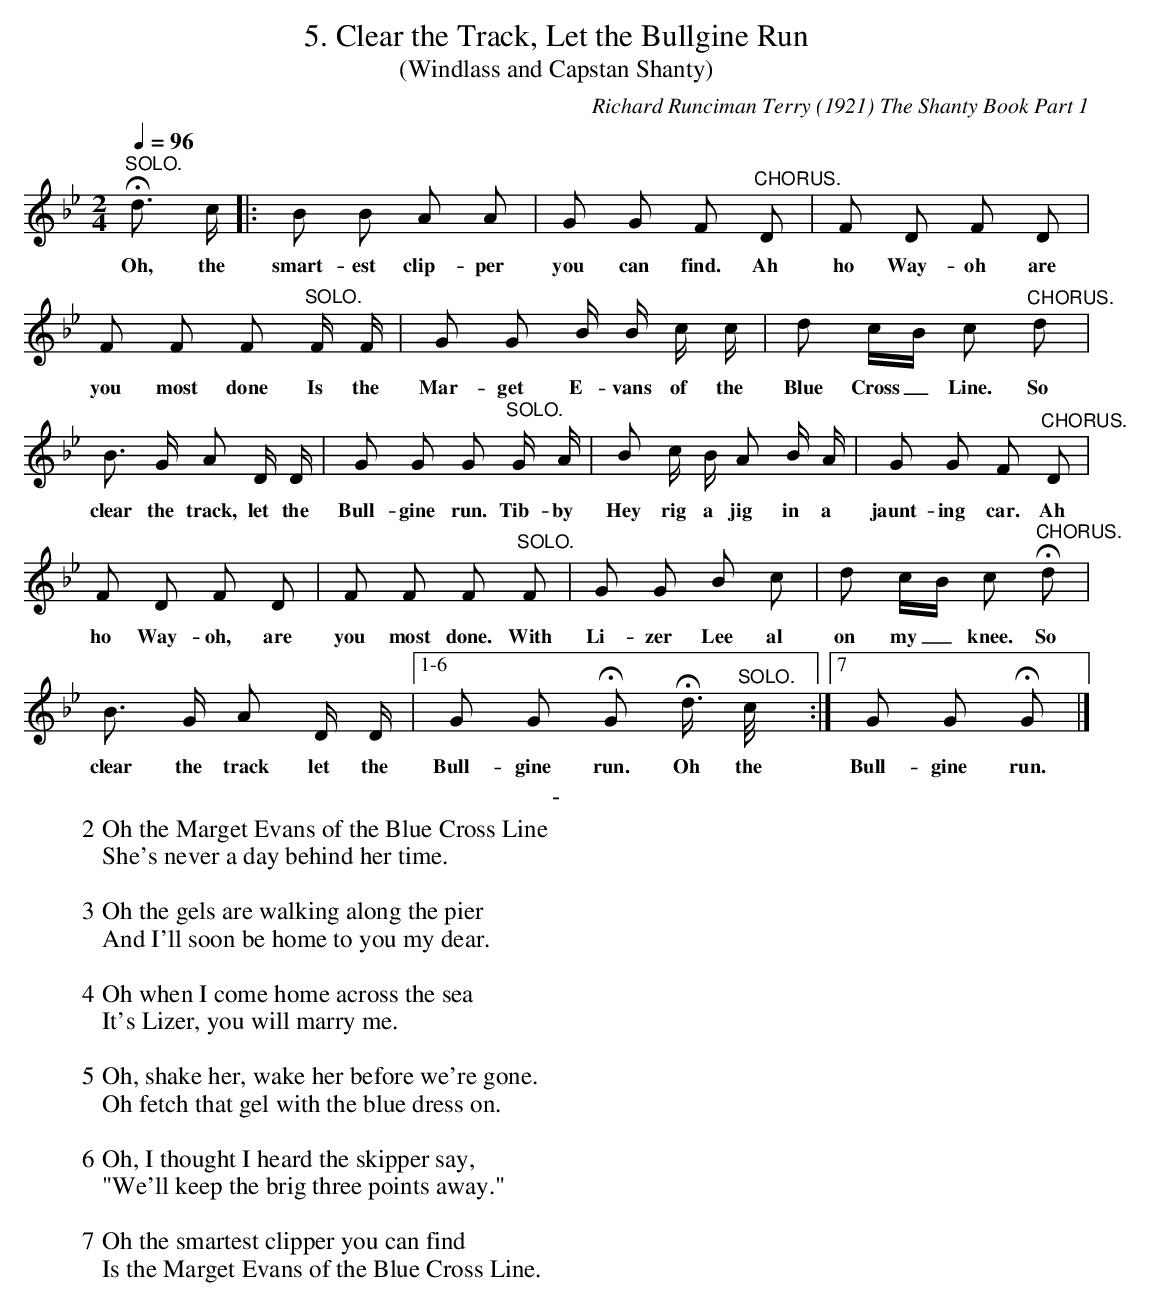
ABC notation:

X:1
T:5. Clear the Track, Let the Bullgine Run
T:(Windlass and Capstan Shanty)
C:Richard Runciman Terry (1921) The Shanty Book Part 1
L:1/8
Q:1/4=96
M:2/4
K:Gm
"^SOLO." !fermata! d> c |: B B A A | G G F "^CHORUS." D | F D F D |$ F F F "^SOLO." F/ F/ | G G B/ B/ c/ c/ |
w: Oh, the | smart- est clip- per | you can find. Ah | ho Way- oh are | you most done Is the | Mar- get E- vans of the |
d c/B/ c "^CHORUS." d |$ B> G A D/ D/ | G G G "^SOLO." G/ A/ | B c/ B/ A B/ A/ | G G F "^CHORUS." D |$ F D F D |
w: Blue Cross_ Line. So | clear the track, let the | Bull- gine run. Tib- by | Hey rig a jig in a | jaunt- ing car. Ah | ho Way- oh, are |
F F F "^SOLO." F | G G B c | d c/B/ c "^CHORUS." !fermata! d |$ B> G A D/ D/ |1-6
w: you most done. With|Li- zer Lee al|on my_ knee. So|clear the track let the|
 G G !fermata! G !fermata! d/> "^SOLO." c/ :|7 G G !fermata!G |]
w: Bull- gine run. Oh the | Bull- gine run.|
T: -
W: 2 Oh the Marget Evans of the Blue Cross Line
W: She's never a day behind her time.
W:
W: 3 Oh the gels are walking along the pier
W: And I'll soon be home to you my dear.
W:
W: 4 Oh when I come home across the sea
W: It's Lizer, you will marry me.
W:
W: 5 Oh, shake her, wake her before we're gone.
W: Oh fetch that gel with the blue dress on.
W:
W: 6 Oh, I thought I heard the skipper say,
W: "We'll keep the brig three points away."
W:
W: 7 Oh the smartest clipper you can find
W: Is the Marget Evans of the Blue Cross Line.
